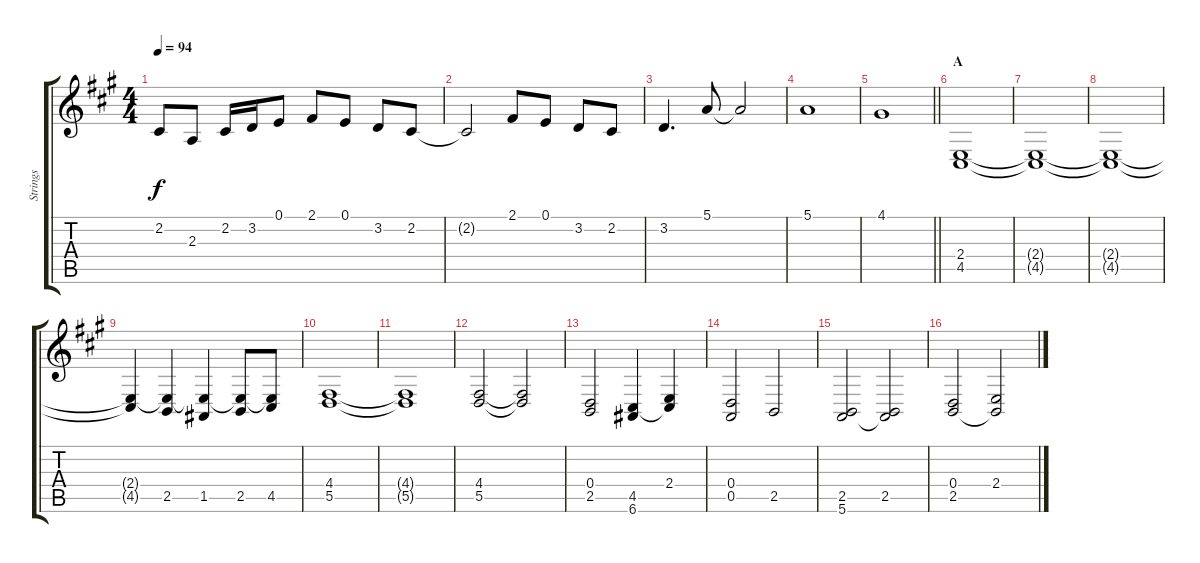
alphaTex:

\track ("Strings" "Strings") {instrument drawbarorgan}
\staff {score tabs}
\tuning (E4 B3 G3 D3 A2 E2) {hide}
\ts (4 4)
\tempo 94
\clef g2
\ks a
2.2.8{dy f instrument drawbarorgan} 2.3.8 2.2.16 3.2.16 0.1.8 2.1.8 0.1.8 3.2.8 2.2.8 |
2.2{t}.2 2.1.8 0.1.8 3.2.8 2.2.8 |
3.2.4{d} 5.1.8 5.1{t}.2 |
5.1.1 |
\barLineRight lightlight
4.1.1 |
\section ("" "A")
(2.4 4.5).1{instrument stringensemble1} |
(2.4{t} 4.5{t}).1 |
(2.4{t} 4.5{t}).1 |
(2.4{t} 4.5{t}).4 (2.4{t} 2.5).4 (2.4{t} 1.5).4 (2.4{t} 2.5).8 (2.4{t} 4.5).8 |
(4.4 5.5).1 |
(4.4{t} 5.5{t}).1 |
(4.4 5.5).2 (4.4{t} 5.5{t}).2 |
(0.4 2.5).2 (4.5 6.6).4 (2.4 4.5{t}).4 |
(0.4 0.5).2 2.5.2 |
(2.5 5.6).2 (2.5 5.6{t}).2 |
(0.4 2.5).2 (2.4 2.5{t}).2
